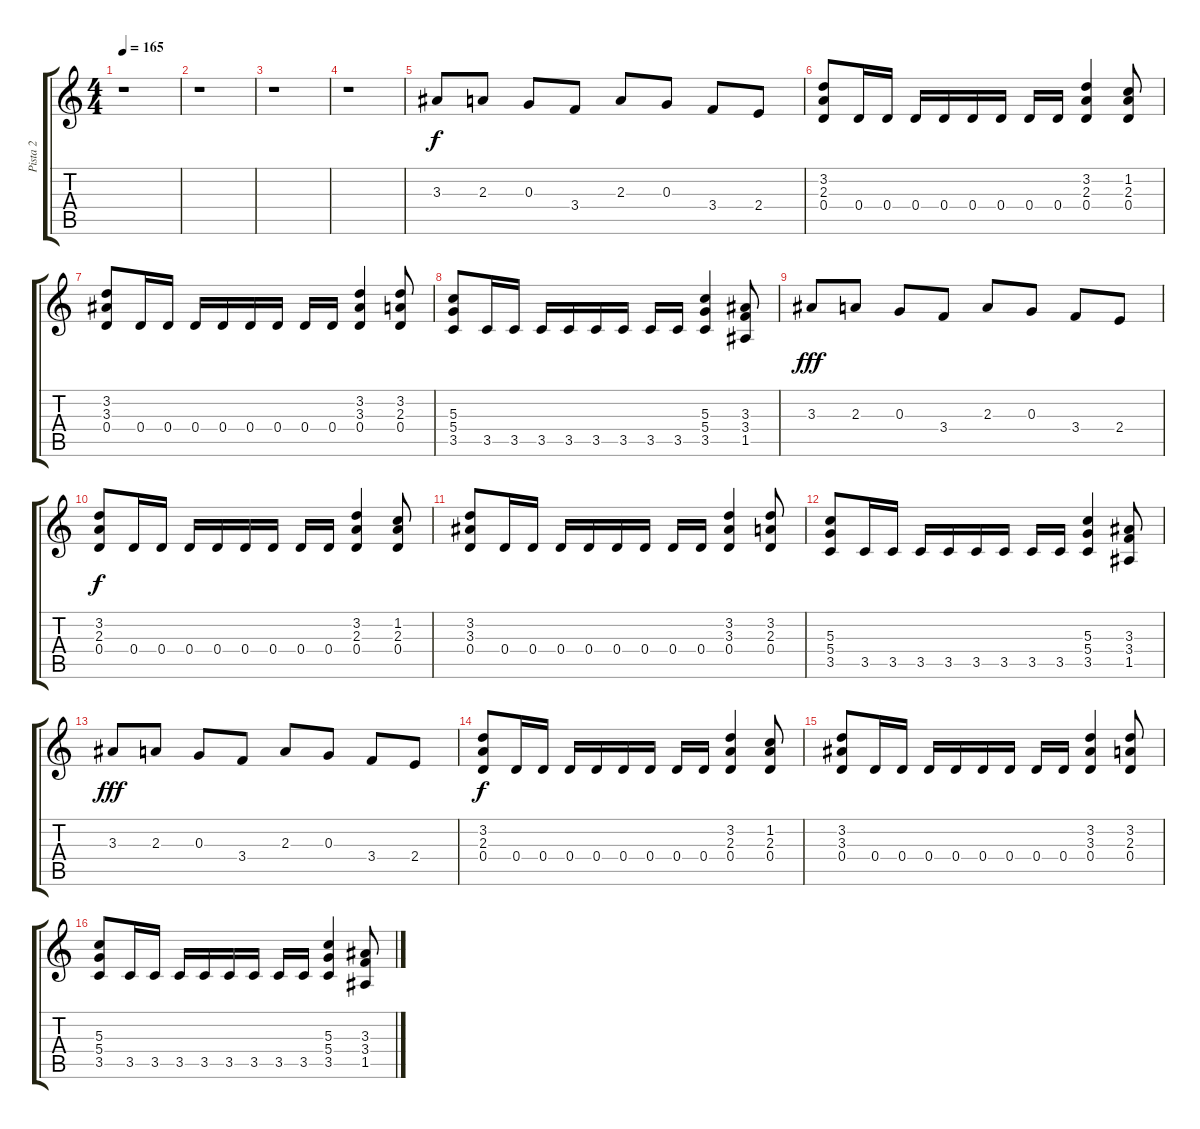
\track ("Pista 2" "Pista 2") {instrument distortionguitar}
\staff {score tabs}
\tuning (E4 B3 G3 D3 A2 E2) {hide}
\ts (4 4)
\tempo 165
\clef g2
\ks c
r.1{dy f instrument distortionguitar} |
r.1 |
r.1 |
r.1 |
3.3.8 2.3.8 0.3.8 3.4.8 2.3.8 0.3.8 3.4.8 2.4.8 |
(3.2 2.3 0.4).8 0.4.16 0.4.16 0.4.16 0.4.16 0.4.16 0.4.16 0.4.16 0.4.16 (3.2 2.3 0.4).4 (1.2 2.3 0.4).8 |
(3.2 3.3 0.4).8 0.4.16 0.4.16 0.4.16 0.4.16 0.4.16 0.4.16 0.4.16 0.4.16 (3.2 3.3 0.4).4 (3.2 2.3 0.4).8 |
(5.3 5.4 3.5).8 3.5.16 3.5.16 3.5.16 3.5.16 3.5.16 3.5.16 3.5.16 3.5.16 (5.3 5.4 3.5).4 (3.3 3.4 1.5).8 |
3.3.8{dy fff} 2.3.8 0.3.8 3.4.8 2.3.8 0.3.8 3.4.8 2.4.8 |
(3.2 2.3 0.4).8{dy f} 0.4.16 0.4.16 0.4.16 0.4.16 0.4.16 0.4.16 0.4.16 0.4.16 (3.2 2.3 0.4).4 (1.2 2.3 0.4).8 |
(3.2 3.3 0.4).8 0.4.16 0.4.16 0.4.16 0.4.16 0.4.16 0.4.16 0.4.16 0.4.16 (3.2 3.3 0.4).4 (3.2 2.3 0.4).8 |
(5.3 5.4 3.5).8 3.5.16 3.5.16 3.5.16 3.5.16 3.5.16 3.5.16 3.5.16 3.5.16 (5.3 5.4 3.5).4 (3.3 3.4 1.5).8 |
3.3.8{dy fff} 2.3.8 0.3.8 3.4.8 2.3.8 0.3.8 3.4.8 2.4.8 |
(3.2 2.3 0.4).8{dy f} 0.4.16 0.4.16 0.4.16 0.4.16 0.4.16 0.4.16 0.4.16 0.4.16 (3.2 2.3 0.4).4 (1.2 2.3 0.4).8 |
(3.2 3.3 0.4).8 0.4.16 0.4.16 0.4.16 0.4.16 0.4.16 0.4.16 0.4.16 0.4.16 (3.2 3.3 0.4).4 (3.2 2.3 0.4).8 |
(5.3 5.4 3.5).8 3.5.16 3.5.16 3.5.16 3.5.16 3.5.16 3.5.16 3.5.16 3.5.16 (5.3 5.4 3.5).4 (3.3 3.4 1.5).8
